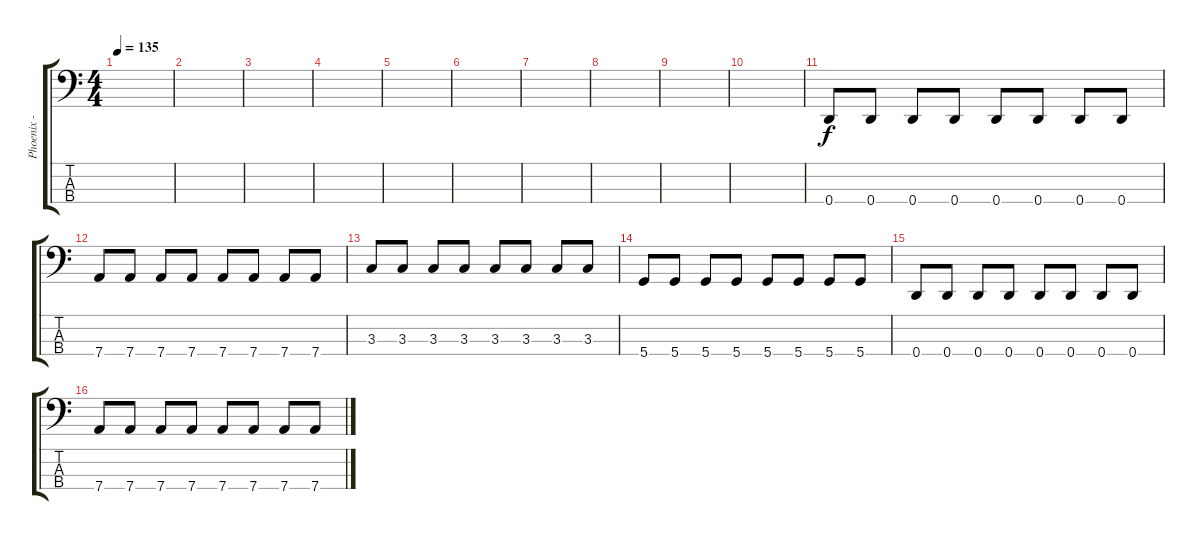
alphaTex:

\track ("Phoenix - Bass" "Phoenix - ") {instrument electricbasspick}
\staff {score tabs}
\tuning (G2 D2 A1 D1) {hide}
\ts (4 4)
\tempo 135
\clef f4
\ks c
|
|
|
|
|
|
|
|
|
|
0.4.8{instrument electricbasspick} 0.4.8 0.4.8 0.4.8 0.4.8 0.4.8 0.4.8 0.4.8 |
7.4.8 7.4.8 7.4.8 7.4.8 7.4.8 7.4.8 7.4.8 7.4.8 |
3.3.8 3.3.8 3.3.8 3.3.8 3.3.8 3.3.8 3.3.8 3.3.8 |
5.4.8 5.4.8 5.4.8 5.4.8 5.4.8 5.4.8 5.4.8 5.4.8 |
0.4.8 0.4.8 0.4.8 0.4.8 0.4.8 0.4.8 0.4.8 0.4.8 |
7.4.8 7.4.8 7.4.8 7.4.8 7.4.8 7.4.8 7.4.8 7.4.8
